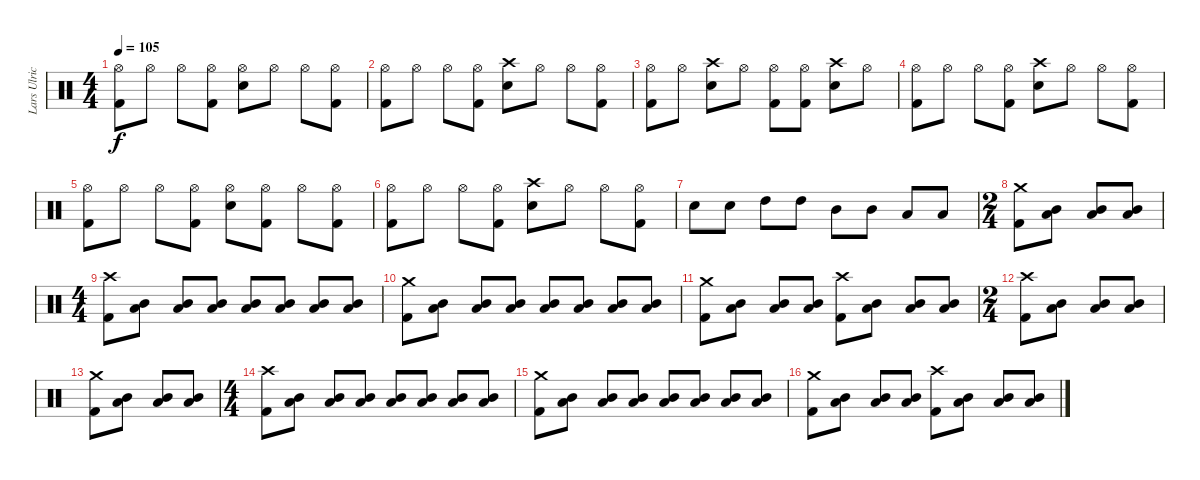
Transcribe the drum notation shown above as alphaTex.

\track ("Lars Ulrich (Drums)" "Lars Ulric") {instrument percussion}
\staff {score}
\articulation defaults
\ts (4 4)
\tempo 105
\clef neutral
\ks c
("Hi-Hat (open)" "Kick (hit) 2").8{dy f} "Hi-Hat (open)".8 "Hi-Hat (open)".8 ("Hi-Hat (open)" "Kick (hit) 2").8 ("Electric Snare (hit)" "Hi-Hat (open)").8 "Hi-Hat (open)".8 "Hi-Hat (open)".8 ("Hi-Hat (open)" "Kick (hit) 2").8 |
("Hi-Hat (open)" "Kick (hit) 2").8 "Hi-Hat (open)".8 "Hi-Hat (open)".8 ("Hi-Hat (open)" "Kick (hit) 2").8 ("Electric Snare (hit)" "Crash high (hit)").8 "Hi-Hat (open)".8 "Hi-Hat (open)".8 ("Hi-Hat (open)" "Kick (hit) 2").8 |
("Hi-Hat (open)" "Kick (hit) 2").8 "Hi-Hat (open)".8 ("Electric Snare (hit)" "Crash high (hit)").8 "Hi-Hat (open)".8 ("Hi-Hat (open)" "Kick (hit) 2").8 ("Hi-Hat (open)" "Kick (hit) 2").8 ("Electric Snare (hit)" "Crash high (hit)").8 "Hi-Hat (open)".8 |
("Hi-Hat (open)" "Kick (hit) 2").8 "Hi-Hat (open)".8 "Hi-Hat (open)".8 ("Hi-Hat (open)" "Kick (hit) 2").8 ("Electric Snare (hit)" "Crash high (hit)").8 "Hi-Hat (open)".8 "Hi-Hat (open)".8 ("Hi-Hat (open)" "Kick (hit) 2").8 |
("Hi-Hat (open)" "Kick (hit) 2").8 "Hi-Hat (open)".8 "Hi-Hat (open)".8 ("Hi-Hat (open)" "Kick (hit) 2").8 ("Electric Snare (hit)" "Hi-Hat (open)").8 ("Hi-Hat (open)" "Kick (hit) 2").8 "Hi-Hat (open)".8 ("Hi-Hat (open)" "Kick (hit) 2").8 |
("Hi-Hat (open)" "Kick (hit) 2").8 "Hi-Hat (open)".8 "Hi-Hat (open)".8 ("Hi-Hat (open)" "Kick (hit) 2").8 ("Electric Snare (hit)" "Crash high (hit)").8 "Hi-Hat (open)".8 "Hi-Hat (open)".8 ("Hi-Hat (open)" "Kick (hit) 2").8 |
"Electric Snare (hit)".8 "Electric Snare (hit)".8 "High Tom (hit)".8 "High Tom (hit)".8 "Mid Tom (hit)".8 "Mid Tom (hit)".8 "Low Tom (hit)".8 "Low Tom (hit)".8 |
\ts (2 4)
\section ("" "")
("Crash medium (hit)" "Kick (hit) 2").8 ("Mid Tom (hit)" "Low Tom (hit)").8 ("Mid Tom (hit)" "Low Tom (hit)").8 ("Mid Tom (hit)" "Low Tom (hit)").8 |
\ts (4 4)
("Crash high (hit)" "Kick (hit) 2").8 ("Mid Tom (hit)" "Low Tom (hit)").8 ("Mid Tom (hit)" "Low Tom (hit)").8 ("Mid Tom (hit)" "Low Tom (hit)").8 ("Mid Tom (hit)" "Low Tom (hit)").8 ("Mid Tom (hit)" "Low Tom (hit)").8 ("Mid Tom (hit)" "Low Tom (hit)").8 ("Mid Tom (hit)" "Low Tom (hit)").8 |
("Crash medium (hit)" "Kick (hit) 2").8 ("Mid Tom (hit)" "Low Tom (hit)").8 ("Mid Tom (hit)" "Low Tom (hit)").8 ("Mid Tom (hit)" "Low Tom (hit)").8 ("Mid Tom (hit)" "Low Tom (hit)").8 ("Mid Tom (hit)" "Low Tom (hit)").8 ("Mid Tom (hit)" "Low Tom (hit)").8 ("Mid Tom (hit)" "Low Tom (hit)").8 |
("Crash medium (hit)" "Kick (hit) 2").8 ("Mid Tom (hit)" "Low Tom (hit)").8 ("Mid Tom (hit)" "Low Tom (hit)").8 ("Mid Tom (hit)" "Low Tom (hit)").8 ("Crash high (hit)" "Kick (hit) 2").8 ("Mid Tom (hit)" "Low Tom (hit)").8 ("Mid Tom (hit)" "Low Tom (hit)").8 ("Mid Tom (hit)" "Low Tom (hit)").8 |
\ts (2 4)
("Crash high (hit)" "Kick (hit) 2").8 ("Mid Tom (hit)" "Low Tom (hit)").8 ("Mid Tom (hit)" "Low Tom (hit)").8 ("Mid Tom (hit)" "Low Tom (hit)").8 |
("Crash medium (hit)" "Kick (hit) 2").8 ("Mid Tom (hit)" "Low Tom (hit)").8 ("Mid Tom (hit)" "Low Tom (hit)").8 ("Mid Tom (hit)" "Low Tom (hit)").8 |
\ts (4 4)
("Crash high (hit)" "Kick (hit) 2").8 ("Mid Tom (hit)" "Low Tom (hit)").8 ("Mid Tom (hit)" "Low Tom (hit)").8 ("Mid Tom (hit)" "Low Tom (hit)").8 ("Mid Tom (hit)" "Low Tom (hit)").8 ("Mid Tom (hit)" "Low Tom (hit)").8 ("Mid Tom (hit)" "Low Tom (hit)").8 ("Mid Tom (hit)" "Low Tom (hit)").8 |
("Crash medium (hit)" "Kick (hit) 2").8 ("Mid Tom (hit)" "Low Tom (hit)").8 ("Mid Tom (hit)" "Low Tom (hit)").8 ("Mid Tom (hit)" "Low Tom (hit)").8 ("Mid Tom (hit)" "Low Tom (hit)").8 ("Mid Tom (hit)" "Low Tom (hit)").8 ("Mid Tom (hit)" "Low Tom (hit)").8 ("Mid Tom (hit)" "Low Tom (hit)").8 |
("Crash medium (hit)" "Kick (hit) 2").8 ("Mid Tom (hit)" "Low Tom (hit)").8 ("Mid Tom (hit)" "Low Tom (hit)").8 ("Mid Tom (hit)" "Low Tom (hit)").8 ("Crash high (hit)" "Kick (hit) 2").8 ("Mid Tom (hit)" "Low Tom (hit)").8 ("Mid Tom (hit)" "Low Tom (hit)").8 ("Mid Tom (hit)" "Low Tom (hit)").8
